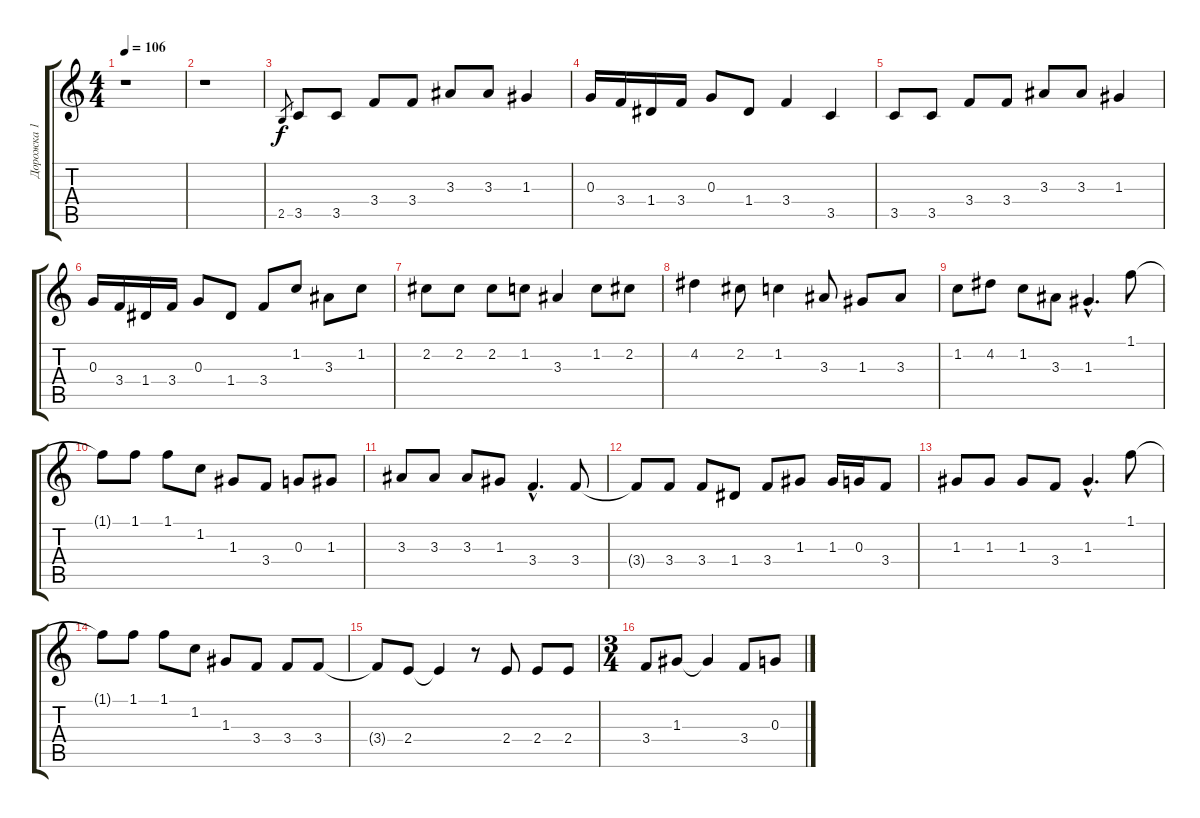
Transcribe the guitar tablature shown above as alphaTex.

\track ("Дорожка 1" "Дорожка 1") {instrument electricguitarjazz}
\staff {score tabs}
\tuning (E4 B3 G3 D3 A2 E2) {hide}
\ts (4 4)
\tempo 106
\clef g2
\ks c
r.1{dy f instrument electricguitarjazz} |
r.1 |
2.5.8{gr} 3.5.8 3.5.8 3.4.8 3.4.8 3.3.8 3.3.8 1.3.4 |
0.3.16 3.4.16 1.4.16 3.4.16 0.3.8 1.4.8 3.4.4 3.5.4 |
3.5.8 3.5.8 3.4.8 3.4.8 3.3.8 3.3.8 1.3.4 |
0.3.16 3.4.16 1.4.16 3.4.16 0.3.8 1.4.8 3.4.8 1.2.8 3.3.8 1.2.8 |
2.2.8 2.2.8 2.2.8 1.2.8 3.3.4 1.2.8 2.2.8 |
4.2.4 2.2.8 1.2.4 3.3.8 1.3.8 3.3.8 |
1.2.8 4.2.8 1.2.8 3.3.8 1.3{hac}.4{d} 1.1.8 |
1.1{t}.8 1.1.8 1.1.8 1.2.8 1.3.8 3.4.8 0.3.8 1.3.8 |
3.3.8 3.3.8 3.3.8 1.3.8 3.4{hac}.4{d} 3.4.8 |
3.4{t}.8 3.4.8 3.4.8 1.4.8 3.4.8 1.3.8 1.3.16 0.3.16 3.4.8 |
1.3.8 1.3.8 1.3.8 3.4.8 1.3{hac}.4{d} 1.1.8 |
1.1{t}.8 1.1.8 1.1.8 1.2.8 1.3.8 3.4.8 3.4.8 3.4.8 |
3.4{t}.8 2.4.8 2.4{t}.4 r.8 2.4.8 2.4.8 2.4.8 |
\ts (3 4)
3.4.8 1.3.8 1.3{t}.4 3.4.8 0.3.8
